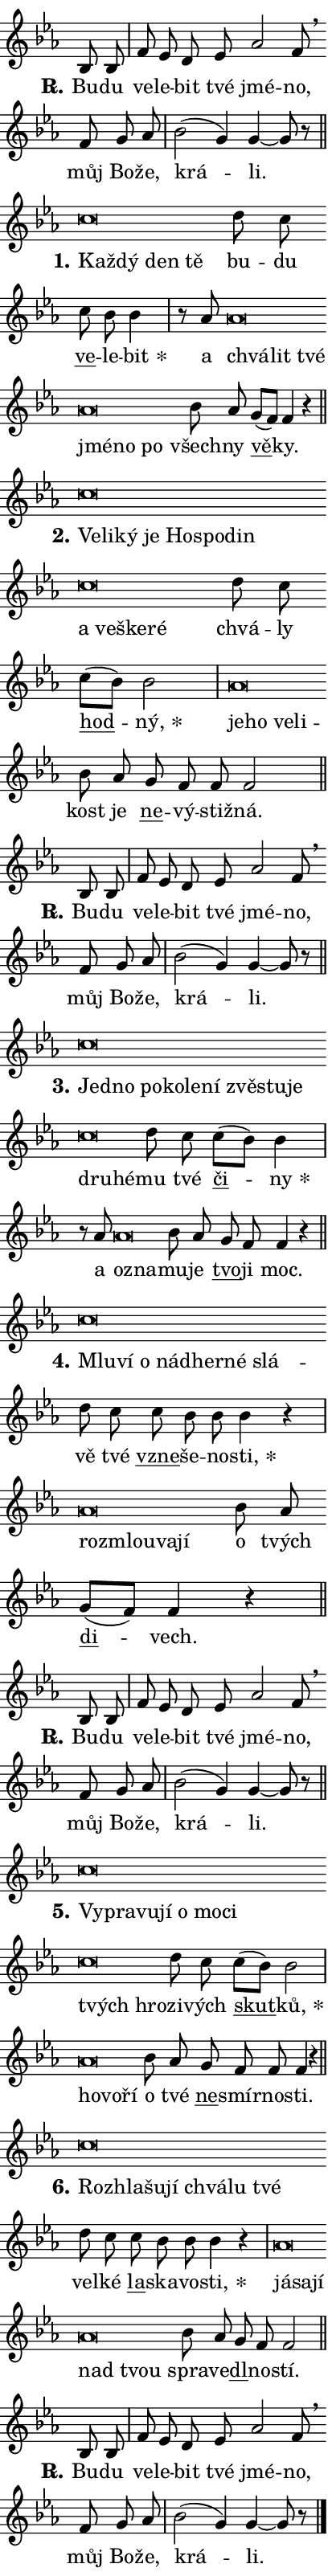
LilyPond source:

\version "2.24.0"
\header { tagline = "" }
\paper {
  indent = 0\cm
  top-margin = 0\cm
  right-margin = 0.13\cm % to fit lyric hyphens
  bottom-margin = 0\cm
  left-margin = 0\cm
  paper-width = 7\cm
  page-breaking = #ly:one-page-breaking
  system-system-spacing.basic-distance = #11
  score-system-spacing.basic-distance = #11
  ragged-last = ##f
}


%% Author: Thomas Morley
%% https://lists.gnu.org/archive/html/lilypond-user/2020-05/msg00002.html
#(define (line-position grob)
"Returns position of @var[grob} in current system:
   @code{'start}, if at first time-step
   @code{'end}, if at last time-step
   @code{'middle} otherwise
"
  (let* ((col (ly:item-get-column grob))
         (ln (ly:grob-object col 'left-neighbor))
         (rn (ly:grob-object col 'right-neighbor))
         (col-to-check-left (if (ly:grob? ln) ln col))
         (col-to-check-right (if (ly:grob? rn) rn col))
         (break-dir-left
           (and
             (ly:grob-property col-to-check-left 'non-musical #f)
             (ly:item-break-dir col-to-check-left)))
         (break-dir-right
           (and
             (ly:grob-property col-to-check-right 'non-musical #f)
             (ly:item-break-dir col-to-check-right))))
        (cond ((eqv? 1 break-dir-left) 'start)
              ((eqv? -1 break-dir-right) 'end)
              (else 'middle))))

#(define (tranparent-at-line-position vctor)
  (lambda (grob)
  "Relying on @code{line-position} select the relevant enry from @var{vctor}.
Used to determine transparency,"
    (case (line-position grob)
      ((end) (not (vector-ref vctor 0)))
      ((middle) (not (vector-ref vctor 1)))
      ((start) (not (vector-ref vctor 2))))))

noteHeadBreakVisibility =
#(define-music-function (break-visibility)(vector?)
"Makes @code{NoteHead}s transparent relying on @var{break-visibility}"
#{
  \override NoteHead.transparent =
    #(tranparent-at-line-position break-visibility)
#})

#(define delete-ledgers-for-transparent-note-heads
  (lambda (grob)
    "Reads whether a @code{NoteHead} is transparent.
If so this @code{NoteHead} is removed from @code{'note-heads} from
@var{grob}, which is supposed to be @code{LedgerLineSpanner}.
As a result ledgers are not printed for this @code{NoteHead}"
    (let* ((nhds-array (ly:grob-object grob 'note-heads))
           (nhds-list
             (if (ly:grob-array? nhds-array)
                 (ly:grob-array->list nhds-array)
                 '()))
           ;; Relies on the transparent-property being done before
           ;; Staff.LedgerLineSpanner.after-line-breaking is executed.
           ;; This is fragile ...
           (to-keep
             (remove
               (lambda (nhd)
                 (ly:grob-property nhd 'transparent #f))
               nhds-list)))
      ;; TODO find a better method to iterate over grob-arrays, similiar
      ;; to filter/remove etc for lists
      ;; For now rebuilt from scratch
      (set! (ly:grob-object grob 'note-heads)  '())
      (for-each
        (lambda (nhd)
          (ly:pointer-group-interface::add-grob grob 'note-heads nhd))
        to-keep))))

squashNotes = {
  \override NoteHead.X-extent = #'(-0.2 . 0.2)
  \override NoteHead.Y-extent = #'(-0.75 . 0)
  \override NoteHead.stencil =
    #(lambda (grob)
       (let ((pos (ly:grob-property grob 'staff-position)))
         (begin
           (if (< pos -7) (display "ERROR: Lower brevis then expected\n") (display "OK: Expected brevis position\n"))
           (if (<= pos -6) ly:text-interface::print ly:note-head::print))))
}
unSquashNotes = {
  \revert NoteHead.X-extent
  \revert NoteHead.Y-extent
  \revert NoteHead.stencil
}

hideNotes = \noteHeadBreakVisibility #begin-of-line-visible
unHideNotes = \noteHeadBreakVisibility #all-visible

% work-around for resetting accidentals
% https://lilypond.org/doc/v2.23/Documentation/notation/displaying-rhythms#unmetered-music
cadenzaMeasure = {
  \cadenzaOff
  \partial 1024 s1024
  \cadenzaOn
}

#(define-markup-command (accent layout props text) (markup?)
  "Underline accented syllable"
  (interpret-markup layout props
    #{\markup \override #'(offset . 4.3) \underline { #text }#}))

responsum = \markup \concat {
  "R" \hspace #-1.05 \path #0.1 #'((moveto 0 0.07) (lineto 0.9 0.8)) \hspace #0.05 "."
}

spaceSize = #0.6828661417322834 % exact space size for TeX Gyre Schola

\layout {
  \context {
    \Staff
    \remove "Time_signature_engraver"
    \override LedgerLineSpanner.after-line-breaking = #delete-ledgers-for-transparent-note-heads
  }
  \context {
    \Lyrics {
      \override LyricSpace.minimum-distance = \spaceSize
      \override LyricText.font-name = #"TeX Gyre Schola"
      \override LyricText.font-size = 1
      \override StanzaNumber.font-name = #"TeX Gyre Schola Bold"
      \override StanzaNumber.font-size = 1
    }
  }
  \context {
    \Score 
    \override NoteHead.text =
      #(lambda (grob) 
        (let ((pos (ly:grob-property grob 'staff-position)))
          #{\markup {
            \combine
              \halign #-0.55 \raise #(if (= pos -6) 0 0.5) \override #'(thickness . 2) \draw-line #'(3.2 . 0)
              \musicglyph "noteheads.sM1"
          }#}))
  }
}

% magnetic-lyrics.ily
%
%   written by
%     Jean Abou Samra <jean@abou-samra.fr>
%     Werner Lemberg <wl@gnu.org>
%
%   adapted by
%     Jiri Hon <jiri.hon@gmail.com>
%
% Version 2022-Apr-15

% https://www.mail-archive.com/lilypond-user@gnu.org/msg149350.html

#(define (Left_hyphen_pointer_engraver context)
   "Collect syllable-hyphen-syllable occurrences in lyrics and store
them in properties.  This engraver only looks to the left.  For
example, if the lyrics input is @code{foo -- bar}, it does the
following.

@itemize @bullet
@item
Set the @code{text} property of the @code{LyricHyphen} grob between
@q{foo} and @q{bar} to @code{foo}.

@item
Set the @code{left-hyphen} property of the @code{LyricText} grob with
text @q{foo} to the @code{LyricHyphen} grob between @q{foo} and
@q{bar}.
@end itemize

Use this auxiliary engraver in combination with the
@code{lyric-@/text::@/apply-@/magnetic-@/offset!} hook."
   (let ((hyphen #f)
         (text #f))
     (make-engraver
      (acknowledgers
       ((lyric-syllable-interface engraver grob source-engraver)
        (set! text grob)))
      (end-acknowledgers
       ((lyric-hyphen-interface engraver grob source-engraver)
        ;(when (not (grob::has-interface grob 'lyric-space-interface))
          (set! hyphen grob)));)
      ((stop-translation-timestep engraver)
       (when (and text hyphen)
         (ly:grob-set-object! text 'left-hyphen hyphen))
       (set! text #f)
       (set! hyphen #f)))))

#(define (lyric-text::apply-magnetic-offset! grob)
   "If the space between two syllables is less than the value in
property @code{LyricText@/.details@/.squash-threshold}, move the right
syllable to the left so that it gets concatenated with the left
syllable.

Use this function as a hook for
@code{LyricText@/.after-@/line-@/breaking} if the
@code{Left_@/hyphen_@/pointer_@/engraver} is active."
   (let ((hyphen (ly:grob-object grob 'left-hyphen #f)))
     (when hyphen
       (let ((left-text (ly:spanner-bound hyphen LEFT)))
         (when (grob::has-interface left-text 'lyric-syllable-interface)
           (let* ((common (ly:grob-common-refpoint grob left-text X))
                  (this-x-ext (ly:grob-extent grob common X))
                  (left-x-ext
                   (begin
                     ;; Trigger magnetism for left-text.
                     (ly:grob-property left-text 'after-line-breaking)
                     (ly:grob-extent left-text common X)))
                  ;; `delta` is the gap width between two syllables.
                  (delta (- (interval-start this-x-ext)
                            (interval-end left-x-ext)))
                  (details (ly:grob-property grob 'details))
                  (threshold (assoc-get 'squash-threshold details 0.2)))
             (when (< delta threshold)
               (let* (;; We have to manipulate the input text so that
                      ;; ligatures crossing syllable boundaries are not
                      ;; disabled.  For languages based on the Latin
                      ;; script this is essentially a beautification.
                      ;; However, for non-Western scripts it can be a
                      ;; necessity.
                      (lt (ly:grob-property left-text 'text))
                      (rt (ly:grob-property grob 'text))
                      (is-space (grob::has-interface hyphen 'lyric-space-interface))
                      (space (if is-space " " ""))
                      (extra-delta (if is-space spaceSize 0))
                      ;; Append new syllable.
                      (ltrt-space (if (and (string? lt) (string? rt))
                                (string-append lt space rt)
                                (make-concat-markup (list lt space rt))))
                      ;; Right-align `ltrt` to the right side.
                      (ltrt-space-markup (grob-interpret-markup
                               grob
                               (make-translate-markup
                                (cons (interval-length this-x-ext) 0)
                                (make-right-align-markup ltrt-space)))))
                 (begin
                   ;; Don't print `left-text`.
                   (ly:grob-set-property! left-text 'stencil #f)
                   ;; Set text and stencil (which holds all collected
                   ;; syllables so far) and shift it to the left.
                   (ly:grob-set-property! grob 'text ltrt-space)
                   (ly:grob-set-property! grob 'stencil ltrt-space-markup)
                   (ly:grob-translate-axis! grob (- (- delta extra-delta)) X))))))))))


#(define (lyric-hyphen::displace-bounds-first grob)
   ;; Make very sure this callback isn't triggered too early.
   (let ((left (ly:spanner-bound grob LEFT))
         (right (ly:spanner-bound grob RIGHT)))
     (ly:grob-property left 'after-line-breaking)
     (ly:grob-property right 'after-line-breaking)
     (ly:lyric-hyphen::print grob)))

squashThreshold = #0.4

\layout {
  \context {
    \Lyrics
    \consists #Left_hyphen_pointer_engraver
    \override LyricText.after-line-breaking =
      #lyric-text::apply-magnetic-offset!
    \override LyricHyphen.stencil = #lyric-hyphen::displace-bounds-first
    \override LyricText.details.squash-threshold = \squashThreshold
    \override LyricHyphen.minimum-distance = 0
    \override LyricHyphen.minimum-length = \squashThreshold
  }
}

squashText = \override LyricText.details.squash-threshold = 9999
unSquashText = \override LyricText.details.squash-threshold = \squashThreshold

leftText = \override LyricText.self-alignment-X = #LEFT
unLeftText = \revert LyricText.self-alignment-X

starOffset = #(lambda (grob) 
                (let ((x_offset (ly:self-alignment-interface::aligned-on-x-parent grob)))
                  (if (= x_offset 0) 0 (+ x_offset 1.2))))

star = #(define-music-function (syllable)(string?)
"Append star separator at the end of a syllable"
#{
  \once \override LyricText.X-offset = #starOffset
  \lyricmode { \markup {
    #syllable
    \override #'((font-name . "TeX Gyre Schola Bold")) \hspace #0.2 \lower #0.65 \larger "*"
  } }
#})

starAccent = #(define-music-function (syllable)(string?)
"Append star separator at the end of a syllable and make accent"
#{
  \once \override LyricText.X-offset = #starOffset
  \lyricmode { \markup {
    \accent #syllable
    \override #'((font-name . "TeX Gyre Schola Bold")) \hspace #0.2 \lower #0.65 \larger "*"
  } }
#})

breath = #(define-music-function (syllable)(string?)
"Append breathing indicator at the end of a syllable"
#{
  \lyricmode { \markup { #syllable "+" } }
#})

optionalBreath = #(define-music-function (syllable)(string?)
"Append optional breathing indicator at the end of a syllable"
#{
  \lyricmode { \markup { #syllable "(+)" } }
#})


\score {
    <<
        \new Voice = "melody" { \cadenzaOn \key es \major \relative { bes8 bes \cadenzaMeasure \bar "|" f' es d es as2 f8 \breathe \bar "" f g as \cadenzaMeasure \bar "|" bes2( g4) g~ g8 r \cadenzaMeasure \bar "||" \break } }
        \new Lyrics \lyricsto "melody" { \lyricmode { \set stanza = \responsum
Bu -- du ve -- le -- bit tvé jmé -- no, můj Bo -- že, krá -- li. } }
    >>
    \layout {}
}

\score {
    <<
        \new Voice = "melody" { \cadenzaOn \key es \major \relative { \squashNotes c''\breve*1/16 \hideNotes \breve*1/16 \bar "" \breve*1/16 \breve*1/16 \bar "" \unHideNotes \unSquashNotes d8 c \bar "" c bes bes4 \cadenzaMeasure \bar "|" r8 as8 \squashNotes as\breve*1/16 \hideNotes \breve*1/16 \bar "" \breve*1/16 \bar "" \breve*1/16 \bar "" \breve*1/16 \breve*1/16 \bar "" \unHideNotes \unSquashNotes bes8 as \bar "" g[( f)] f4 r \cadenzaMeasure \bar "||" \break } }
        \new Lyrics \lyricsto "melody" { \lyricmode { \set stanza = "1."
\leftText Kaž -- \squashText dý den tě \unLeftText \unSquashText bu -- du \markup \accent ve -- le -- \star bit a \leftText chvá -- \squashText lit tvé jmé -- no po \unLeftText \unSquashText všech -- ny \markup \accent vě -- ky. } }
    >>
    \layout {}
}

\score {
    <<
        \new Voice = "melody" { \cadenzaOn \key es \major \relative { \squashNotes c''\breve*1/16 \hideNotes \breve*1/16 \bar "" \breve*1/16 \bar "" \breve*1/16 \bar "" \breve*1/16 \bar "" \breve*1/16 \bar "" \breve*1/16 \bar "" \breve*1/16 \bar "" \breve*1/16 \bar "" \breve*1/16 \breve*1/16 \bar "" \unHideNotes \unSquashNotes d8 c \bar "" c[( bes)] bes2 \cadenzaMeasure \bar "|" \squashNotes as\breve*1/16 \hideNotes \breve*1/16 \bar "" \breve*1/16 \breve*1/16 \bar "" \unHideNotes \unSquashNotes bes8 as \bar "" g f f f2 \cadenzaMeasure \bar "||" \break } }
        \new Lyrics \lyricsto "melody" { \lyricmode { \set stanza = "2."
\leftText Ve -- \squashText li -- ký je Ho -- spo -- din a ve -- ške -- ré \unLeftText \unSquashText chvá -- ly \markup \accent hod -- \star ný, \leftText je -- \squashText ho ve -- li -- \unLeftText \unSquashText kost je \markup \accent ne -- vý -- stiž -- ná. } }
    >>
    \layout {}
}

\score {
    <<
        \new Voice = "melody" { \cadenzaOn \key es \major \relative { bes8 bes \cadenzaMeasure \bar "|" f' es d es as2 f8 \breathe \bar "" f g as \cadenzaMeasure \bar "|" bes2( g4) g~ g8 r \cadenzaMeasure \bar "||" \break } }
        \new Lyrics \lyricsto "melody" { \lyricmode { \set stanza = \responsum
Bu -- du ve -- le -- bit tvé jmé -- no, můj Bo -- že, krá -- li. } }
    >>
    \layout {}
}

\score {
    <<
        \new Voice = "melody" { \cadenzaOn \key es \major \relative { \squashNotes c''\breve*1/16 \hideNotes \breve*1/16 \bar "" \breve*1/16 \bar "" \breve*1/16 \bar "" \breve*1/16 \bar "" \breve*1/16 \bar "" \breve*1/16 \bar "" \breve*1/16 \bar "" \breve*1/16 \bar "" \breve*1/16 \breve*1/16 \bar "" \unHideNotes \unSquashNotes d8 c \bar "" c[( bes)] bes4 \cadenzaMeasure \bar "|" r8 as8 \squashNotes as\breve*1/16 \hideNotes \breve*1/16 \bar "" \unHideNotes \unSquashNotes bes8 as \bar "" g f f4 r \cadenzaMeasure \bar "||" \break } }
        \new Lyrics \lyricsto "melody" { \lyricmode { \set stanza = "3."
\leftText Jed -- \squashText no po -- ko -- le -- ní zvě -- stu -- je dru -- hé -- \unLeftText \unSquashText mu tvé \markup \accent či -- \star ny a \leftText o -- \squashText zna -- \unLeftText \unSquashText mu -- je \markup \accent tvo -- ji moc. } }
    >>
    \layout {}
}

\score {
    <<
        \new Voice = "melody" { \cadenzaOn \key es \major \relative { \squashNotes c''\breve*1/16 \hideNotes \breve*1/16 \bar "" \breve*1/16 \bar "" \breve*1/16 \bar "" \breve*1/16 \bar "" \breve*1/16 \breve*1/16 \bar "" \unHideNotes \unSquashNotes d8 c \bar "" c bes bes bes4 r \cadenzaMeasure \bar "|" \squashNotes as\breve*1/16 \hideNotes \breve*1/16 \bar "" \breve*1/16 \breve*1/16 \bar "" \unHideNotes \unSquashNotes bes8 as \bar "" g[( f)] f4 r \cadenzaMeasure \bar "||" \break } }
        \new Lyrics \lyricsto "melody" { \lyricmode { \set stanza = "4."
\leftText Mlu -- \squashText ví o nád -- her -- né slá -- \unLeftText \unSquashText vě tvé \markup \accent vzne -- še -- no -- \star sti, \leftText roz -- \squashText mlou -- va -- jí \unLeftText \unSquashText o tvých \markup \accent di -- vech. } }
    >>
    \layout {}
}

\score {
    <<
        \new Voice = "melody" { \cadenzaOn \key es \major \relative { bes8 bes \cadenzaMeasure \bar "|" f' es d es as2 f8 \breathe \bar "" f g as \cadenzaMeasure \bar "|" bes2( g4) g~ g8 r \cadenzaMeasure \bar "||" \break } }
        \new Lyrics \lyricsto "melody" { \lyricmode { \set stanza = \responsum
Bu -- du ve -- le -- bit tvé jmé -- no, můj Bo -- že, krá -- li. } }
    >>
    \layout {}
}

\score {
    <<
        \new Voice = "melody" { \cadenzaOn \key es \major \relative { \squashNotes c''\breve*1/16 \hideNotes \breve*1/16 \bar "" \breve*1/16 \bar "" \breve*1/16 \bar "" \breve*1/16 \bar "" \breve*1/16 \bar "" \breve*1/16 \bar "" \breve*1/16 \breve*1/16 \bar "" \unHideNotes \unSquashNotes d8 c \bar "" c[( bes)] bes2 \cadenzaMeasure \bar "|" \squashNotes as\breve*1/16 \hideNotes \breve*1/16 \breve*1/16 \bar "" \unHideNotes \unSquashNotes bes8 as \bar "" g f f f4 r \cadenzaMeasure \bar "||" \break } }
        \new Lyrics \lyricsto "melody" { \lyricmode { \set stanza = "5."
\leftText Vy -- \squashText pra -- vu -- jí o mo -- ci tvých hro -- \unLeftText \unSquashText zi -- vých \markup \accent skut -- \star ků, \leftText ho -- \squashText vo -- ří \unLeftText \unSquashText o tvé \markup \accent ne -- smír -- no -- sti. } }
    >>
    \layout {}
}

\score {
    <<
        \new Voice = "melody" { \cadenzaOn \key es \major \relative { \squashNotes c''\breve*1/16 \hideNotes \breve*1/16 \bar "" \breve*1/16 \bar "" \breve*1/16 \bar "" \breve*1/16 \bar "" \breve*1/16 \breve*1/16 \bar "" \unHideNotes \unSquashNotes d8 c \bar "" c bes bes bes4 r \cadenzaMeasure \bar "|" \squashNotes as\breve*1/16 \hideNotes \breve*1/16 \bar "" \breve*1/16 \bar "" \breve*1/16 \breve*1/16 \bar "" \unHideNotes \unSquashNotes bes8 as \bar "" g f f2 \cadenzaMeasure \bar "||" \break } }
        \new Lyrics \lyricsto "melody" { \lyricmode { \set stanza = "6."
\leftText Roz -- \squashText hla -- šu -- jí chvá -- lu tvé \unLeftText \unSquashText vel -- ké \markup \accent la -- ska -- vo -- \star sti, \leftText já -- \squashText sa -- jí nad tvou \unLeftText \unSquashText spra -- ve -- \markup \accent dl -- no -- stí. } }
    >>
    \layout {}
}

\score {
    <<
        \new Voice = "melody" { \cadenzaOn \key es \major \relative { bes8 bes \cadenzaMeasure \bar "|" f' es d es as2 f8 \breathe \bar "" f g as \cadenzaMeasure \bar "|" bes2( g4) g~ g8 r \cadenzaMeasure \bar "||" \break } \bar "|." }
        \new Lyrics \lyricsto "melody" { \lyricmode { \set stanza = \responsum
Bu -- du ve -- le -- bit tvé jmé -- no, můj Bo -- že, krá -- li. } }
    >>
    \layout {}
}
